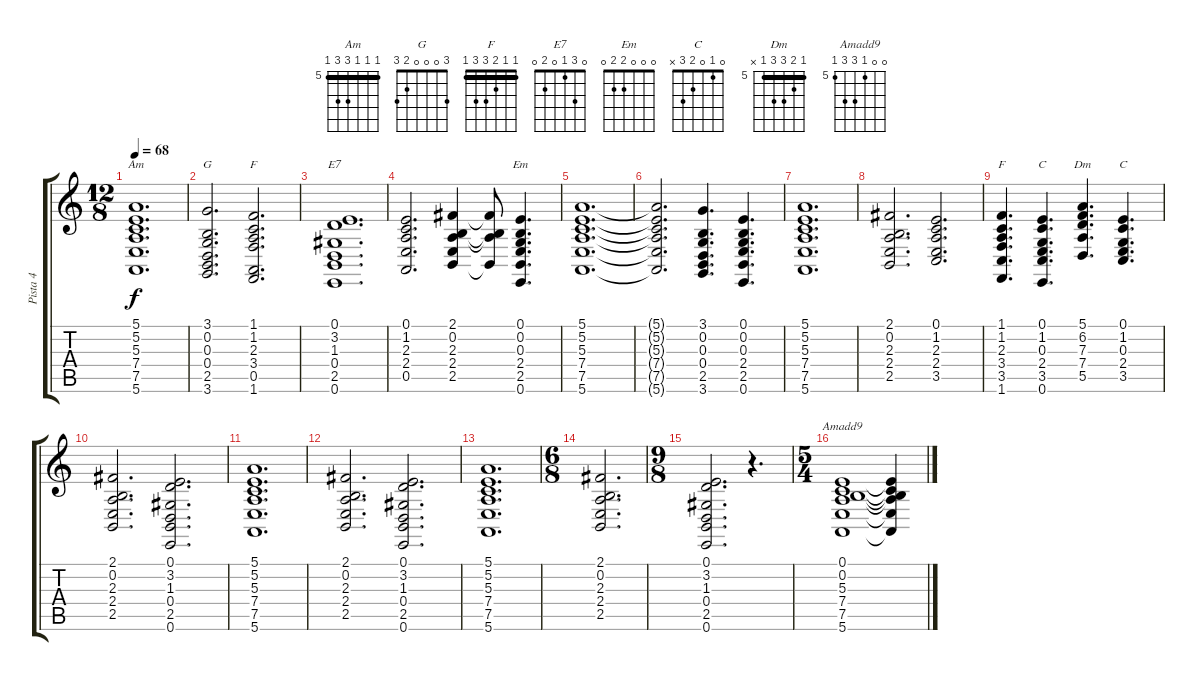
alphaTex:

\track ("Pista 4" "Pista 4") {instrument drawbarorgan}
\staff {score tabs}
\tuning (E4 B3 G3 D3 A2 E2) {hide}
\chord ("Am" 5 5 5 7 7 5) {firstfret 5 barre 5}
\chord ("G" 3 0 0 0 2 3)
\chord ("F" 1 1 2 3 0 1) {barre 1}
\chord ("E7" 0 3 1 0 2 0)
\chord ("Em" 0 0 0 2 2 0)
\chord ("F" 1 1 2 3 3 1) {barre 1}
\chord ("C" 0 1 0 2 3 0)
\chord ("Dm" 5 6 7 7 5 x) {firstfret 5 barre 5}
\chord ("C" 0 1 0 2 3 x)
\chord ("Amadd9" 0 0 5 7 7 5) {firstfret 5}
\ts (12 8)
\tempo 68
\clef g2
\ks c
(5.1 5.2 5.3 7.4 7.5 5.6).1{d ch "Am" dy f} |
(3.1 0.2 0.3 0.4 2.5 3.6).2{d ch "G"} (1.1 1.2 2.3 3.4 0.5 1.6).2{d ch "F"} |
(0.1 3.2 1.3 0.4 2.5 0.6).1{d ch "E7"} |
(0.1 1.2 2.3 2.4 0.5).2{d} (2.1 0.2 2.3 2.4 2.5).4 (2.1{t} 0.2{t} 2.3{t} 2.5{t}).8 (0.1 0.2 0.3 2.4 2.5 0.6).4{d ch "Em"} |
(5.1 5.2 5.3 7.4 7.5 5.6).1{d} |
(5.1{t} 5.2{t} 5.3{t} 7.4{t} 7.5{t} 5.6{t}).2{d} (3.1 0.2 0.3 0.4 2.5 3.6).4{d} (0.1 0.2 0.3 2.4 2.5 0.6).4{d} |
(5.1 5.2 5.3 7.4 7.5 5.6).1{d} |
(2.1 0.2 2.3 2.4 2.5).2{d} (0.1 1.2 2.3 2.4 3.5).2{d} |
(1.1 1.2 2.3 3.4 3.5 1.6).4{d ch "F"} (0.1 1.2 0.3 2.4 3.5 0.6).4{d ch "C"} (5.1 6.2 7.3 7.4 5.5).4{d ch "Dm"} (0.1 1.2 0.3 2.4 3.5).4{d ch "C"} |
(2.1 0.2 2.3 2.4 2.5).2{d} (0.1 3.2 1.3 0.4 2.5 0.6).2{d} |
(5.1 5.2 5.3 7.4 7.5 5.6).1{d} |
(2.1 0.2 2.3 2.4 2.5).2{d} (0.1 3.2 1.3 0.4 2.5 0.6).2{d} |
(5.1 5.2 5.3 7.4 7.5 5.6).1{d} |
\ts (6 8)
(2.1 0.2 2.3 2.4 2.5).2{d} |
\ts (9 8)
(0.1 3.2 1.3 0.4 2.5 0.6).2{d} r.4{d} |
\ts (5 4)
(0.1 0.2 5.3 7.4 7.5 5.6).1{ch "Amadd9" volume 2} (0.1{t} 0.2{t} 5.3{t} 7.4{t} 7.5{t} 5.6{t}).4
